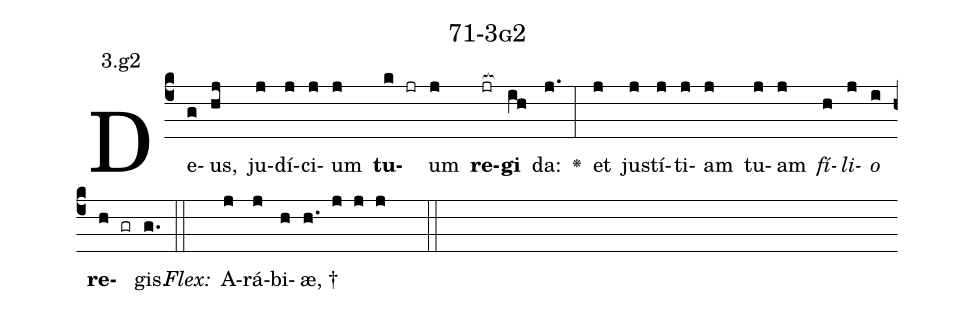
name: 71-3g2;
annotation: 3.g2;
%%
(c4)De(g)us,(hj) ju(j)dí(j)ci(j)um(j) <b>tu</b>(k jr)um(j) <b>re</b>(jr[ocb:1{])<b>gi</b>(ih[ocb:0}]) da:(j.) <v>\greheightstar</v>(:) et(j) jus(j)tí(j)ti(j)am(j) tu(j)am(j) <i>fí</i>(h)<i>li</i>(j)<i>o</i>(i) <b>re</b>(h gr)gis.(g.) (::)
<i>Flex:</i>()  A(j)rá(j)bi(h)æ, †(h. j j j  ::)

%E(j) u(h) o(j) u(i) a(h) e.(g.) (::)
